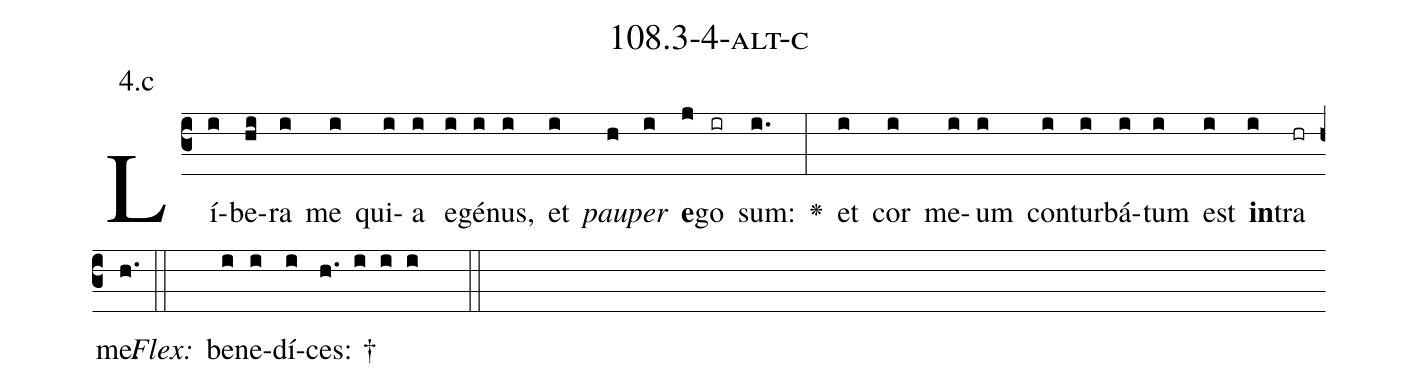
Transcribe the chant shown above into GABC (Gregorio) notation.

name: 108.3-4-alt-c;
annotation: 4.c;
%%
(c3)Lí(i)be(hi)ra(i) me(i) qui(i)a(i) e(i)gé(i)nus,(i) et(i) <i>pau</i>(h)<i>per</i>(i) <b>e</b>(j)go(ir) sum:(i.) <v>\greheightstar</v>(:) et(i) cor(i) me(i)um(i) con(i)tur(i)bá(i)tum(i) est(i) <b>in</b>(i)tra(hr) me.(h.) (::)
<i>Flex:</i>()  be(i)ne(i)dí(i)ces: †(h. i i i  ::)

%E(i) u(i) o(i) u(i) a(i) e.(h.) (::)
